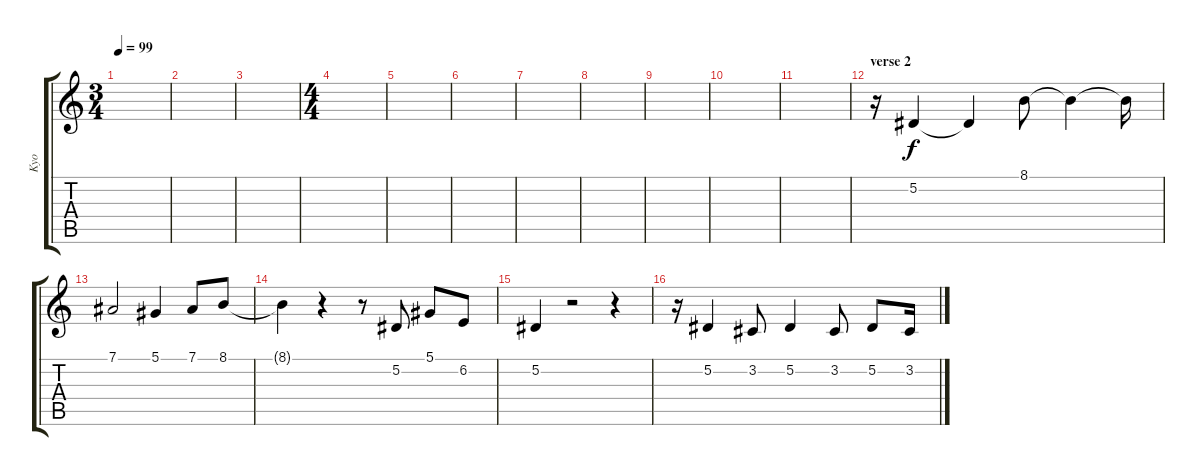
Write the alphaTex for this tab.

\track ("Kyo" "Kyo") {instrument orchestralharp}
\staff {score tabs}
\tuning (Eb4 Bb3 Gb3 Db3 Ab2 Db2) {hide}
\ts (3 4)
\tempo 99
\clef g2
\ks c
|
|
|
\ts (4 4)
|
|
|
|
|
|
|
|
\section ("" "verse 2")
r.16 5.2.4 5.2{t}.4 8.1.8 8.1{t}.4 8.1{t}.16 |
7.1.2 5.1.4 7.1.8 8.1.8 |
8.1{t}.4 r.4 r.8 5.2.8 5.1.8 6.2.8 |
5.2.4 r.2 r.4 |
r.16 5.2.4 3.2.8 5.2.4 3.2.8 5.2.8 3.2.16
